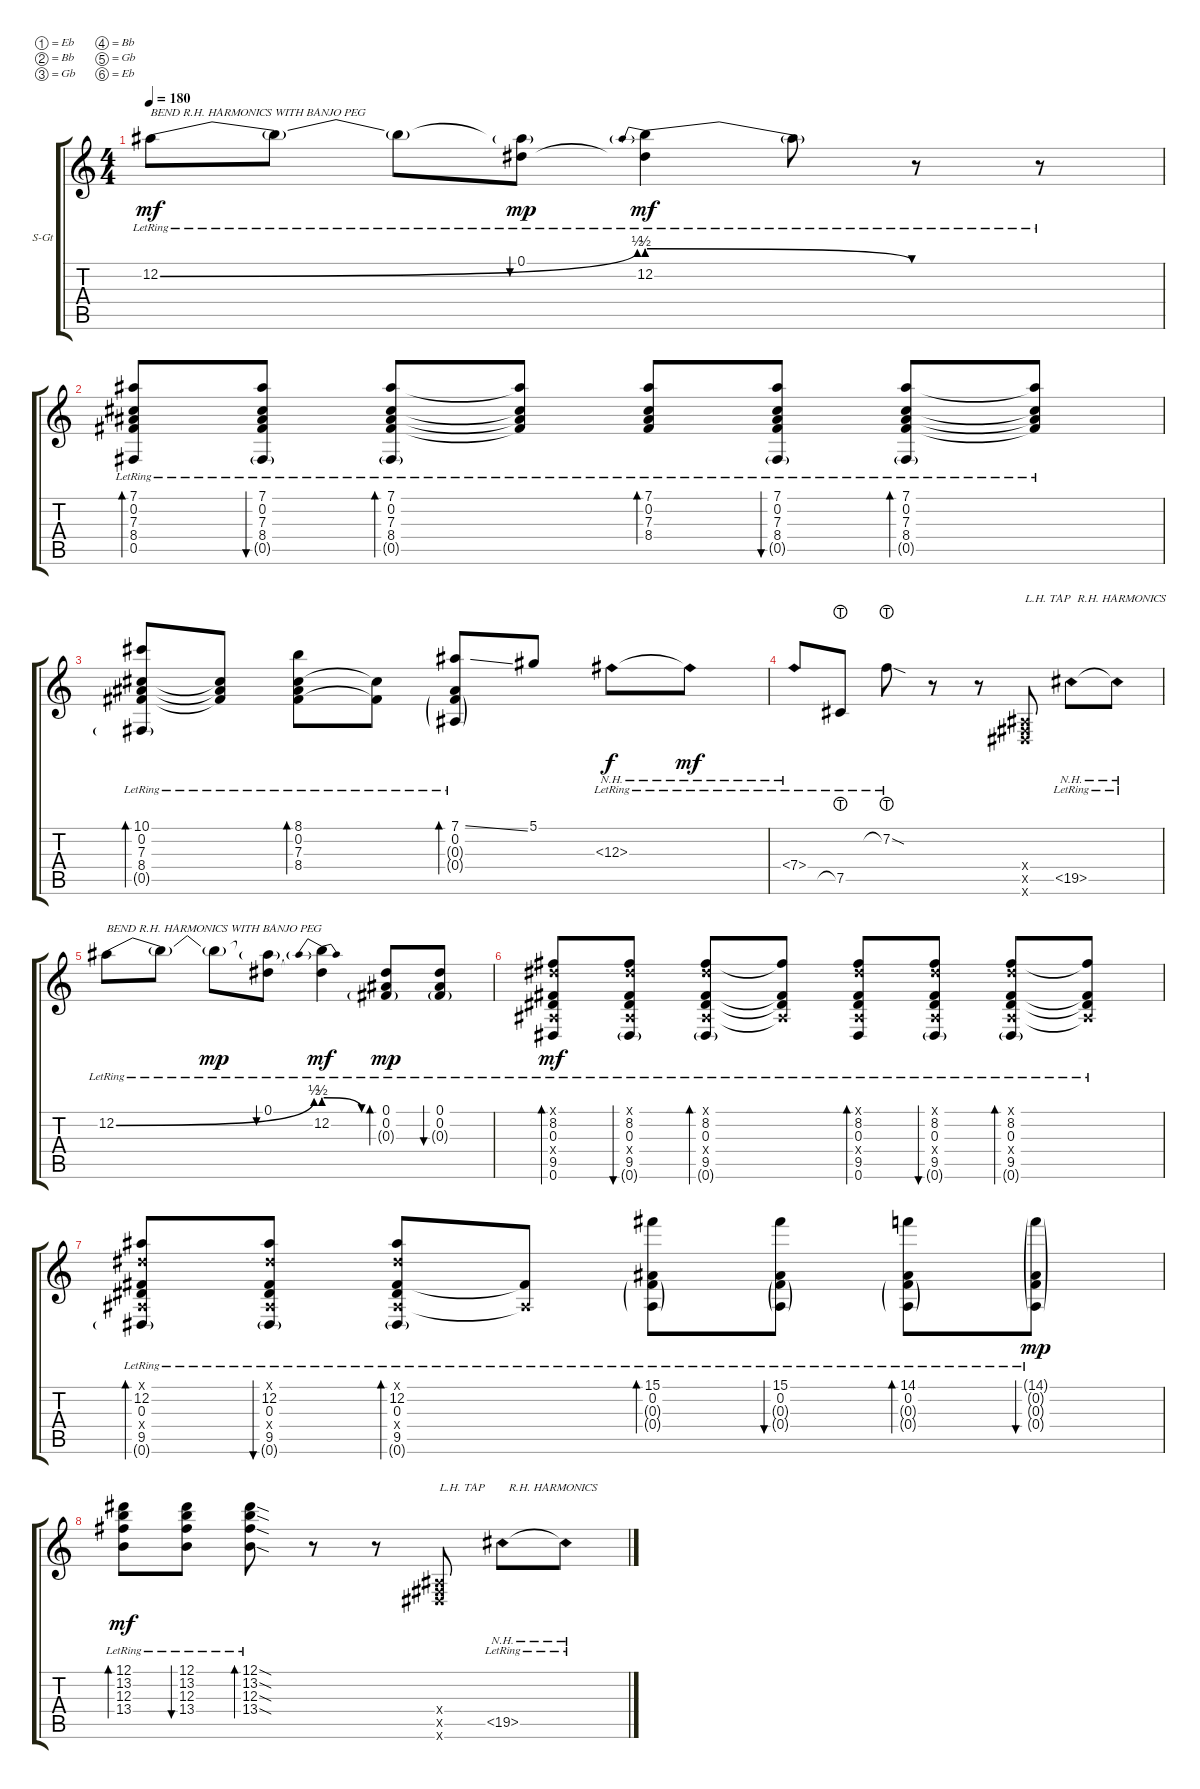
\defaultSystemsLayout 4
\bracketExtendMode groupsimilarinstruments
\firstSystemTrackNameOrientation horizontal
\otherSystemsTrackNameOrientation horizontal
\track ("Steel Guitar" "S-Gt") {instrument acousticguitarsteel}
\staff {score tabs}
\tuning (Eb4 Bb3 Gb3 Bb2 Gb2 Eb2)
\ts (4 4)
\tempo 180
\clef g2
\ks c
12.2{be (bend 0 0 52.199999999999996 2) lr}.8{txt "BEND R.H. HARMONICS WITH BANJO PEG" dy mf} 12.2{lr t}.8 12.2{lr t}.8 (12.2{lr t} 0.1{lr}).8{bu 30 dy mp} (12.2{be (prebendrelease 0 2 30 0) lr} 0.1{lr t}).4{dy mf} 12.2{lr t}.8 r.8 r.8 |
(7.1{lr} 0.2{lr} 7.3{lr} 8.4{lr} 0.5{lr}).8{bd 30} (7.1{lr} 0.2{lr} 7.3{lr} 8.4{lr} 0.5{g lr}).8{bu 30} (7.1{lr} 0.2{lr} 7.3{lr} 8.4{lr} 0.5{g lr}).8{bd 30} (7.1{lr t} 0.2{lr t} 7.3{lr t} 8.4{lr t}).8 (7.1{lr} 7.3{lr} 8.4{lr} 0.2{lr}).8{bd 30} (7.1{lr} 7.3{lr} 8.4{lr} 0.2{lr} 0.5{g lr}).8{bu 30} (7.1{lr} 7.3{lr} 8.4{lr} 0.2{lr} 0.5{g lr}).8{bd 30} (8.4{lr t} 7.3{lr t} 0.2{lr t} 7.1{lr t}).8 |
(10.1 0.2{lr} 7.3{lr} 8.4{lr} 0.5{g lr}).8{bd 30} (0.2{lr t} 7.3{lr t} 8.4{lr t}).8 (8.1 0.2{lr} 7.3{lr} 8.4{lr}).8{bd 30} (7.3{lr t} 8.4{lr t}).8 (7.1{ss lr} 0.2{lr} 0.3{g lr} 0.4{g lr}).8{bd 30} 5.1.8 12.3{nh lr}.8{dy f} 12.3{nh lr t}.8{dy mf} |
7.4{nh lr}.8 7.5{lht lr}.8 7.2{sod lht lr}.8 r.8 r.8 (0.4{x} 0.5{x} 0.6{x}).8{txt "L.H. TAP"} 19.5{nh lr}.8{txt "  R.H. HARMONICS"} 19.5{nh lr t}.8 |
12.2{be (bend 0 0 52.199999999999996 2) lr}.8{txt "BEND R.H. HARMONICS WITH BANJO PEG"} 12.2{lr t}.8 12.2{lr t}.8{dy mp} (12.2{lr t} 0.1{lr}).8{bu 30} (12.2{be (prebendrelease 0 2 30 0) lr} 0.1{lr t}).4{dy mf} (0.1{lr} 0.2{lr} 0.3{g lr}).8{bd 30 dy mp} (0.2{lr} 0.1{lr} 0.3{g lr}).8{bu 30} |
(8.2{lr} 9.5{lr} 0.3{lr} 0.6{lr} 0.1{x} 0.4{x}).8{bd 30 dy mf} (8.2{lr} 9.5{lr} 0.3{lr} 0.4{x} 0.1{x} 0.6{g lr}).8{bu 30} (8.2{lr} 9.5{lr} 0.3{lr} 0.4{x} 0.1{x} 0.6{g lr}).8{bd 30} (8.2{lr t} 0.3{lr t} 0.4{x t} 9.5{lr t}).8 (9.5{lr} 0.4{x} 0.3{lr} 8.2{lr} 0.6{lr} 0.1{x}).8{bd 30} (8.2{lr} 0.3{lr} 0.4{x} 9.5{lr} 0.1{x} 0.6{g lr}).8{bu 30} (8.2{lr} 0.3{lr} 0.4{x} 9.5{lr} 0.1{x} 0.6{g lr}).8{bd 30} (8.2{lr t} 0.3{lr t} 0.4{x t} 9.5{lr t}).8 |
(12.2{lr} 9.5{lr} 0.3{lr} 0.4{x} 0.1{x} 0.6{g lr}).8{bd 30} (0.3{lr} 0.4{x} 9.5{lr} 12.2{lr} 0.1{x} 0.6{g lr}).8{bu 30} (12.2{lr} 0.3{lr} 0.4{x} 9.5{lr} 0.1{x} 0.6{g lr}).8{bd 30} (0.3{lr t} 0.4{x t}).8 (15.1{lr} 0.3{g lr} 0.2{lr} 0.4{g lr}).8{bd 30} (0.2{lr} 0.3{g lr} 0.4{g lr} 15.1{lr}).8{bu 30} (14.1{lr} 0.3{g lr} 0.4{g lr} 0.2{lr}).8{bd 30} (14.1{g lr} 0.2{g lr} 0.3{g lr} 0.4{g lr}).8{bu 30 dy mp} |
(12.1{lr} 13.2{lr} 12.3{lr} 13.4{lr}).8{bd 30 dy mf} (12.1{lr} 13.2{lr} 12.3{lr} 13.4{lr}).8{bu 30} (12.1{sod lr} 13.2{sod lr} 12.3{sod lr} 13.4{sod lr}).8{bd 30} r.8 r.8 (0.4{x} 0.5{x} 0.6{x}).8{txt "L.H. TAP"} 19.5{nh lr}.8{txt "  R.H. HARMONICS"} 19.5{nh lr t}.8
